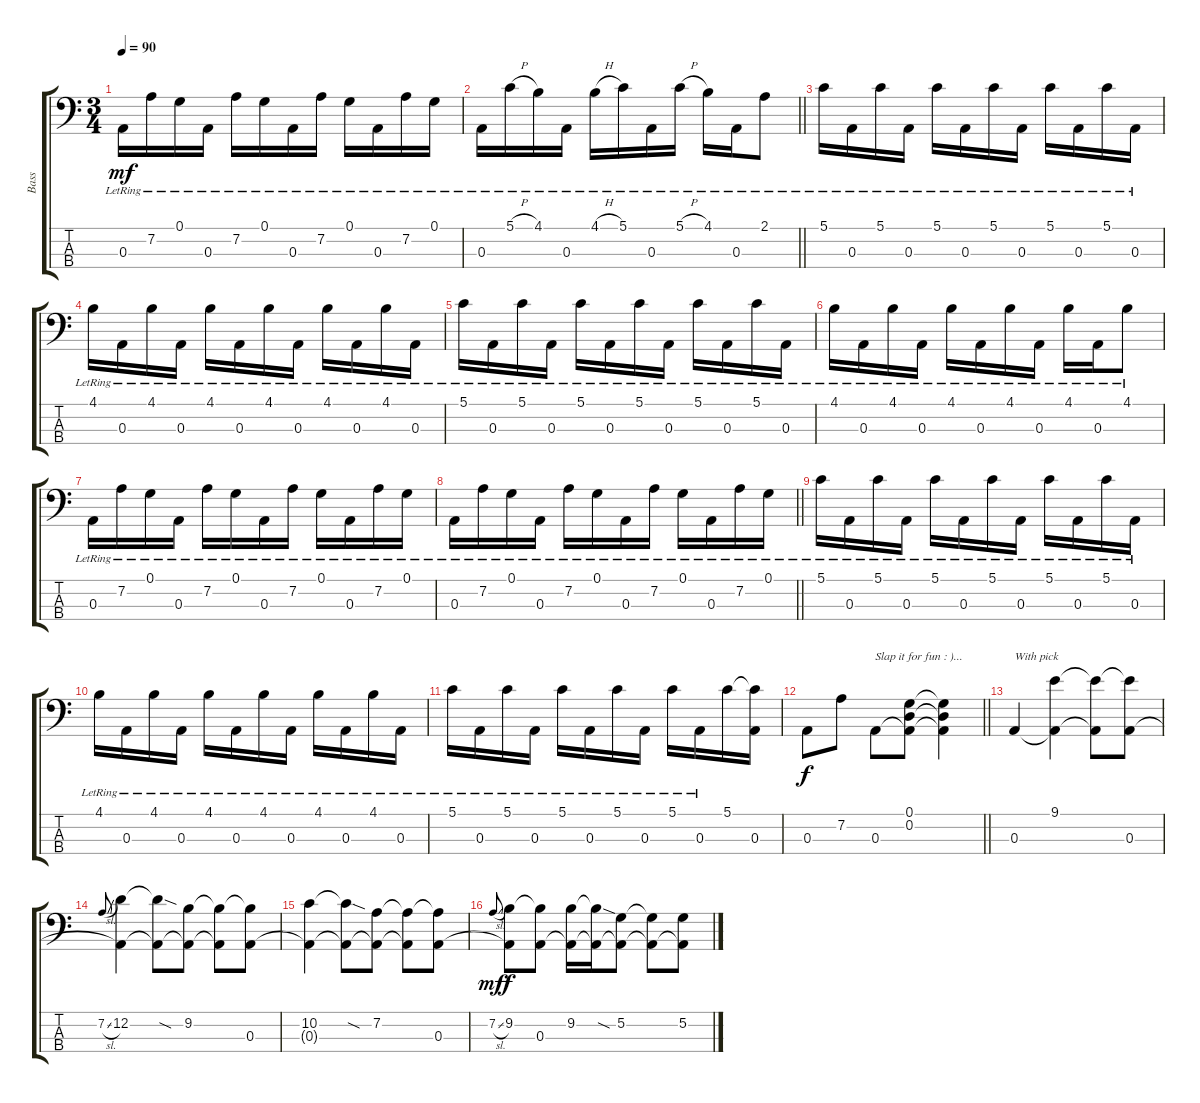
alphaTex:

\track ("Bass" "Bass") {instrument electricbassfinger}
\staff {score tabs}
\tuning (G2 D2 A1 D1) {hide}
\ts (3 4)
\tempo 90
\clef f4
\ks c
0.3{lr}.16{dy mf} 7.2{lr}.16 0.1{lr}.16 0.3{lr}.16 7.2{lr}.16 0.1{lr}.16 0.3{lr}.16 7.2{lr}.16 0.1{lr}.16 0.3{lr}.16 7.2{lr}.16 0.1{lr}.16 |
\barLineRight lightlight
0.3{lr}.16 5.1{h lr}.16 4.1{lr}.16 0.3{lr}.16 4.1{h lr}.16 5.1{lr}.16 0.3{lr}.16 5.1{h lr}.16 4.1{lr}.16 0.3{lr}.16 2.1{lr}.8 |
\section ("" "")
5.1{lr}.16 0.3{lr}.16 5.1{lr}.16 0.3{lr}.16 5.1{lr}.16 0.3{lr}.16 5.1{lr}.16 0.3{lr}.16 5.1{lr}.16 0.3{lr}.16 5.1{lr}.16 0.3{lr}.16 |
4.1{lr}.16 0.3{lr}.16 4.1{lr}.16 0.3{lr}.16 4.1{lr}.16 0.3{lr}.16 4.1{lr}.16 0.3{lr}.16 4.1{lr}.16 0.3{lr}.16 4.1{lr}.16 0.3{lr}.16 |
5.1{lr}.16 0.3{lr}.16 5.1{lr}.16 0.3{lr}.16 5.1{lr}.16 0.3{lr}.16 5.1{lr}.16 0.3{lr}.16 5.1{lr}.16 0.3{lr}.16 5.1{lr}.16 0.3{lr}.16 |
4.1{lr}.16 0.3{lr}.16 4.1{lr}.16 0.3{lr}.16 4.1{lr}.16 0.3{lr}.16 4.1{lr}.16 0.3{lr}.16 4.1{lr}.16 0.3{lr}.16 4.1{lr}.8 |
0.3{lr}.16 7.2{lr}.16 0.1{lr}.16 0.3{lr}.16 7.2{lr}.16 0.1{lr}.16 0.3{lr}.16 7.2{lr}.16 0.1{lr}.16 0.3{lr}.16 7.2{lr}.16 0.1{lr}.16 |
\barLineRight lightlight
0.3{lr}.16 7.2{lr}.16 0.1{lr}.16 0.3{lr}.16 7.2{lr}.16 0.1{lr}.16 0.3{lr}.16 7.2{lr}.16 0.1{lr}.16 0.3{lr}.16 7.2{lr}.16 0.1{lr}.16 |
5.1{lr}.16 0.3{lr}.16 5.1{lr}.16 0.3{lr}.16 5.1{lr}.16 0.3{lr}.16 5.1{lr}.16 0.3{lr}.16 5.1{lr}.16 0.3{lr}.16 5.1{lr}.16 0.3{lr}.16 |
4.1{lr}.16 0.3{lr}.16 4.1{lr}.16 0.3{lr}.16 4.1{lr}.16 0.3{lr}.16 4.1{lr}.16 0.3{lr}.16 4.1{lr}.16 0.3{lr}.16 4.1{lr}.16 0.3{lr}.16 |
5.1{lr}.16 0.3{lr}.16 5.1{lr}.16 0.3{lr}.16 5.1{lr}.16 0.3{lr}.16 5.1{lr}.16 0.3{lr}.16 5.1{lr}.16 0.3{lr}.16 5.1.16 (5.1{t} 0.3).16 |
\barLineRight lightlight
0.3.8{dy f} 7.2.8 0.3.8{txt "Slap it for fun : )..." instrument slapbass1} (0.1 0.2 0.3{t}).8 (0.1{t} 0.2{t} 0.3{t}).4 |
\section ("" "")
0.3.4{txt "With pick" instrument electricbassfinger} (9.1 0.3{t}).4 (9.1{t} 0.3{t}).8 (9.1{t} 0.3).8 |
7.2{sl}.8{gr onbeat} (12.2 0.3{t}).4 (12.2{sod t} 0.3{t}).8 (9.2 0.3{t}).8 (9.2{t} 0.3{t}).8 (9.2{t} 0.3).8 |
(10.2 0.3{t}).4 (10.2{sod t} 0.3{t}).8 (7.2 0.3{t}).8 (7.2{t} 0.3{t}).8 (7.2{t} 0.3).8 |
7.2{sl}.8{gr onbeat dy mf} (9.2 0.3{t}).8{dy f} (9.2{t} 0.3).8 (9.2 0.3{t}).16 (9.2{sod t} 0.3{t}).16 (5.2 0.3{t}).8 (5.2{t} 0.3{t}).8 (5.2 0.3{t}).8
